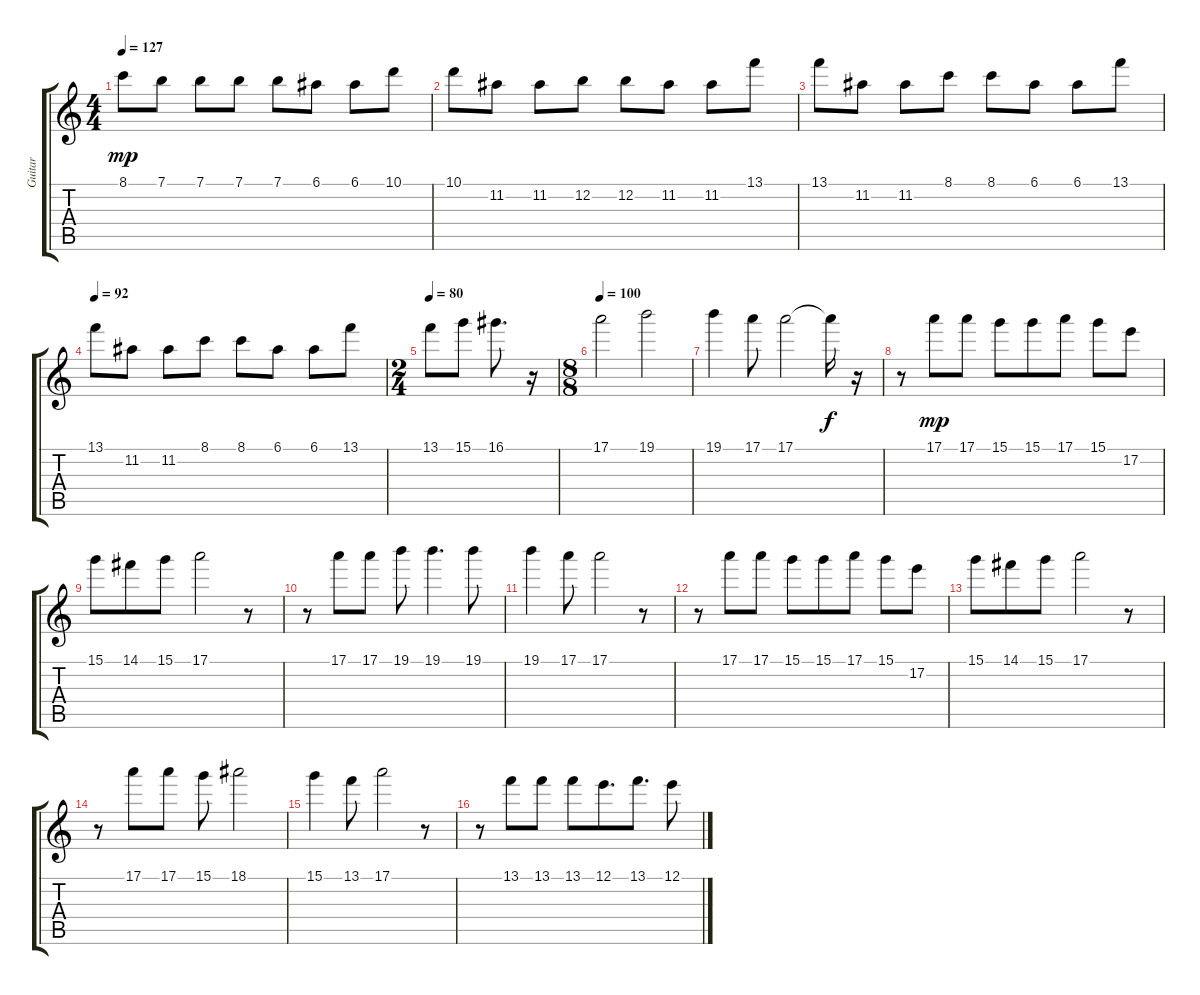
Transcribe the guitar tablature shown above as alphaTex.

\track ("Guitar" "Guitar") {instrument distortionguitar}
\staff {score tabs}
\tuning (E4 B3 G3 D3 A2 E2) {hide}
\ts (4 4)
\tempo 127
\clef g2
\ks c
8.1.8{dy mp} 7.1.8 7.1.8 7.1.8 7.1.8 6.1.8 6.1.8 10.1.8 |
10.1.8 11.2.8 11.2.8 12.2.8 12.2.8 11.2.8 11.2.8 13.1.8 |
13.1.8 11.2.8 11.2.8 8.1.8 8.1.8 6.1.8 6.1.8 13.1.8 |
\tempo 92
13.1.8 11.2.8 11.2.8 8.1.8 8.1.8 6.1.8 6.1.8 13.1.8 |
\ts (2 4)
\tempo 80
13.1.8 15.1.8 16.1.8{d} r.16 |
\ts (8 8)
\tempo 100
17.1.2 19.1.2 |
19.1.4 17.1.8 17.1.2 17.1{t}.16{dy f} r.16 |
r.8 17.1.8{dy mp} 17.1.8 15.1.8 15.1.8 17.1.8 15.1.8 17.2.8 |
15.1.8 14.1.8 15.1.8 17.1.2 r.8 |
r.8 17.1.8 17.1.8 19.1.8 19.1.4{d} 19.1.8 |
19.1.4 17.1.8 17.1.2 r.8 |
r.8 17.1.8 17.1.8 15.1.8 15.1.8 17.1.8 15.1.8 17.2.8 |
15.1.8 14.1.8 15.1.8 17.1.2 r.8 |
r.8 17.1.8 17.1.8 15.1.8 18.1.2 |
15.1.4 13.1.8 17.1.2 r.8 |
r.8 13.1.8 13.1.8 13.1.8 12.1.8{d} 13.1.8{d} 12.1.8
